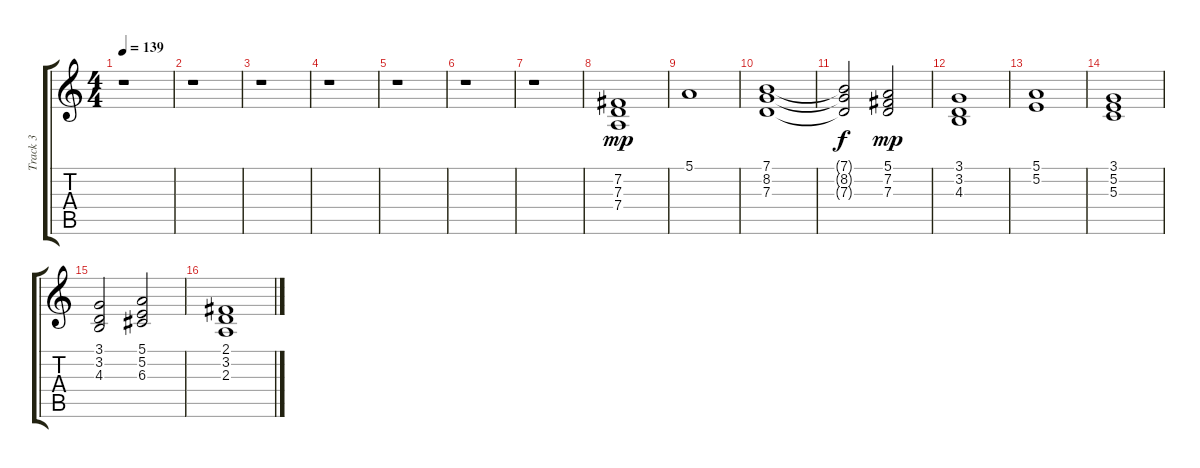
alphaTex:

\track ("Track 3" "Track 3") {instrument stringensemble2}
\staff {score tabs}
\tuning (E4 B3 G3 D3 A2 E2) {hide}
\ts (4 4)
\tempo 139
\clef g2
\ks c
r.1{dy mp} |
r.1 |
r.1 |
r.1 |
r.1 |
r.1 |
r.1 |
(7.2 7.3 7.4).1{volume 9 instrument synthstrings2} |
5.1.1 |
(7.1 8.2 7.3).1 |
(7.1{t} 8.2{t} 7.3{t}).2{dy f} (5.1 7.2 7.3).2{dy mp} |
(3.1 3.2 4.3).1 |
(5.1 5.2).1 |
(3.1 5.2 5.3).1 |
(3.1 3.2 4.3).2 (5.1 5.2 6.3).2 |
(2.1 3.2 2.3).1
